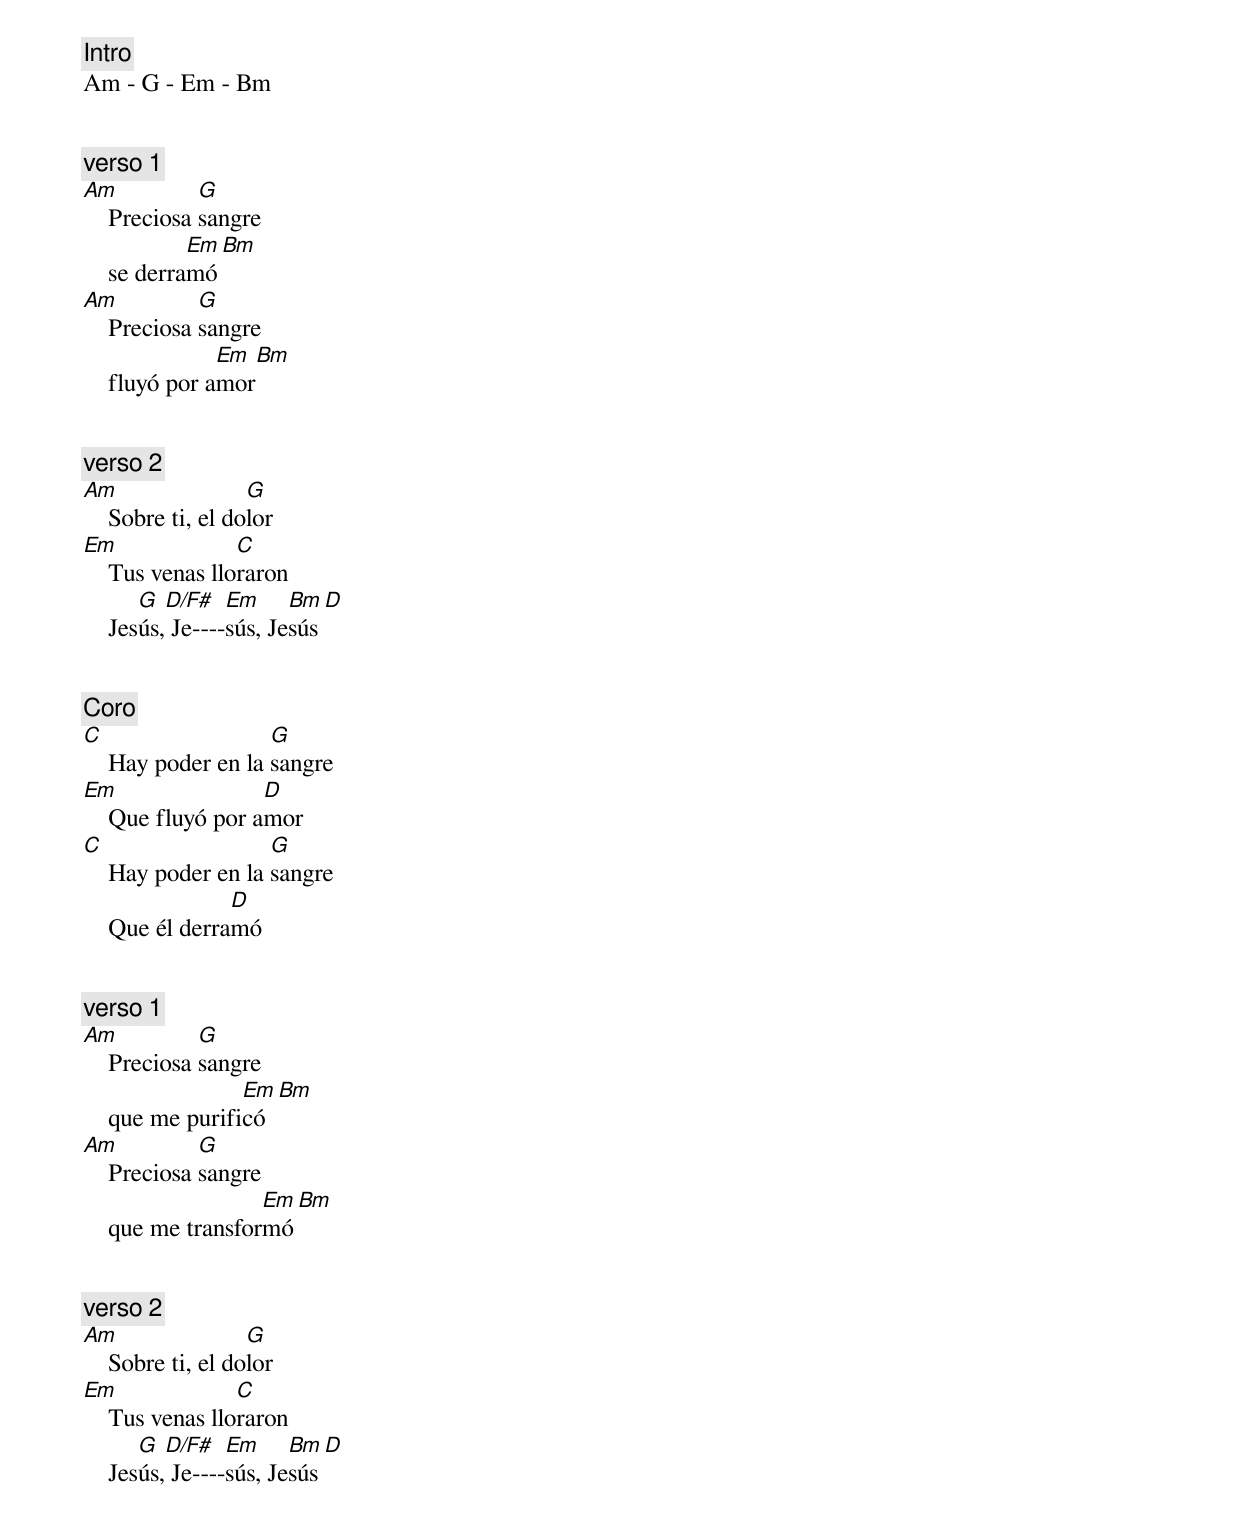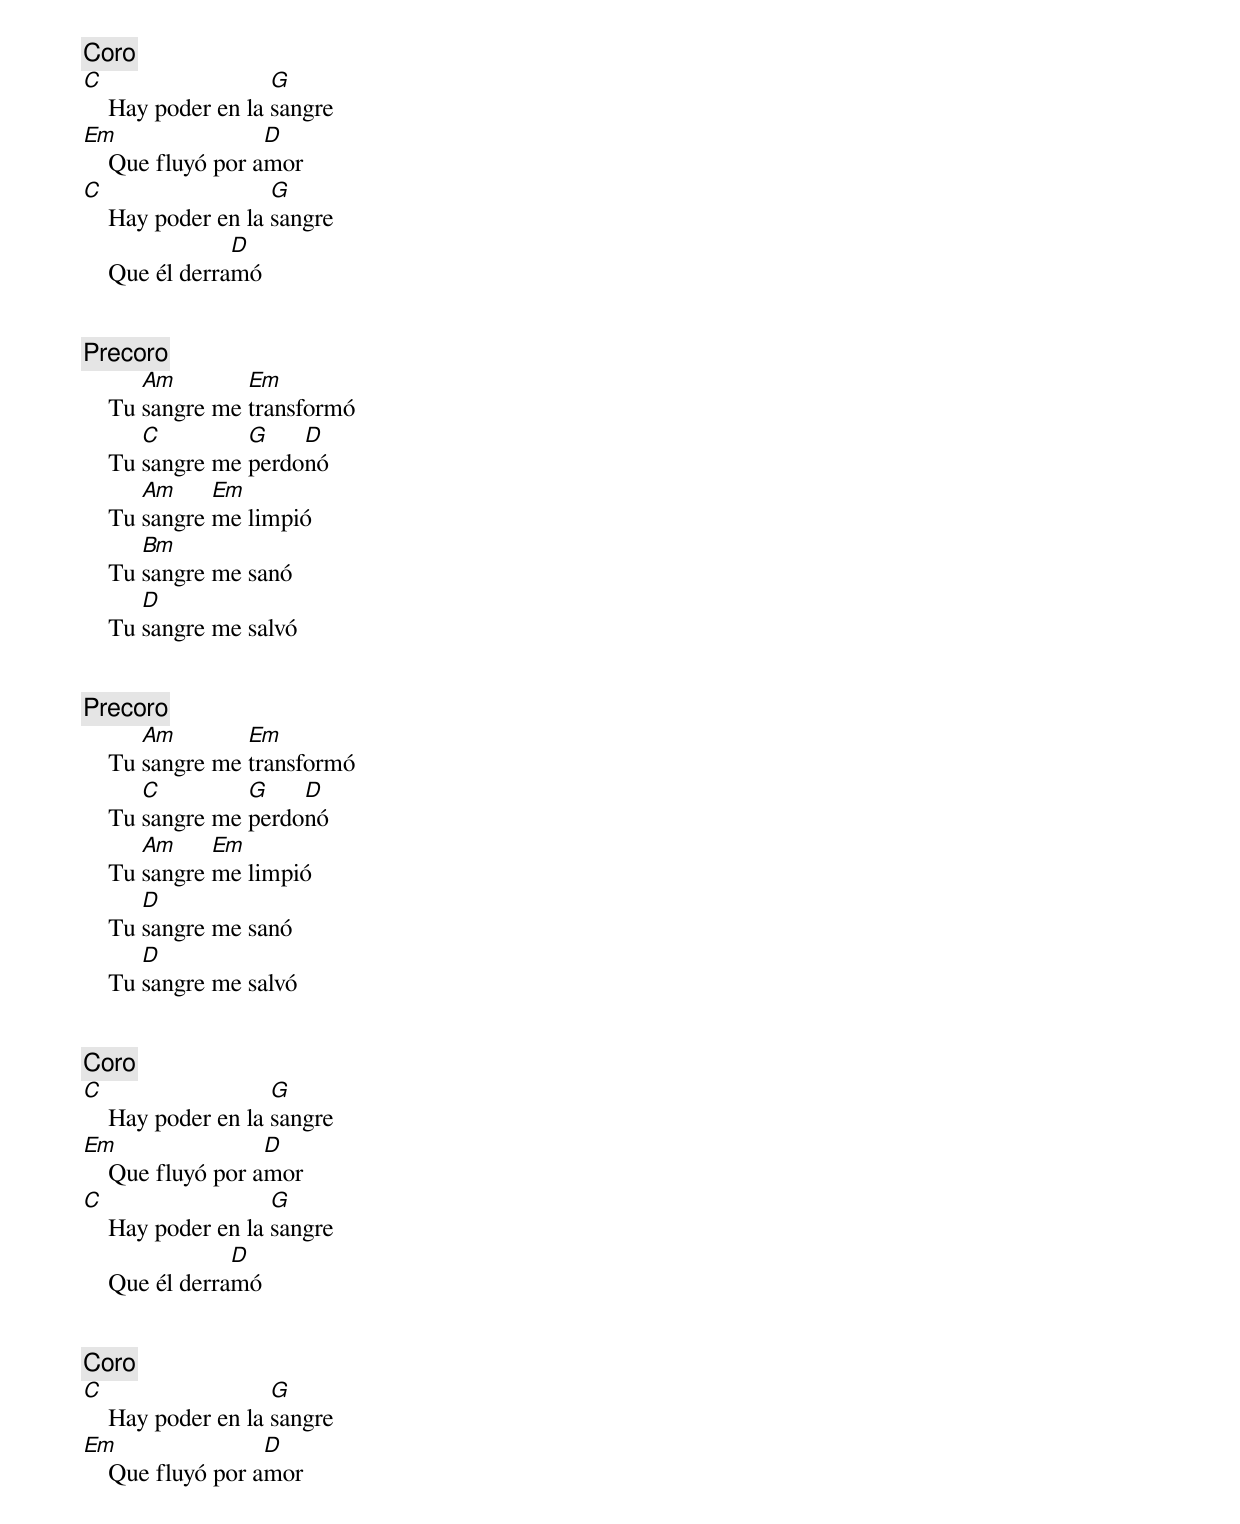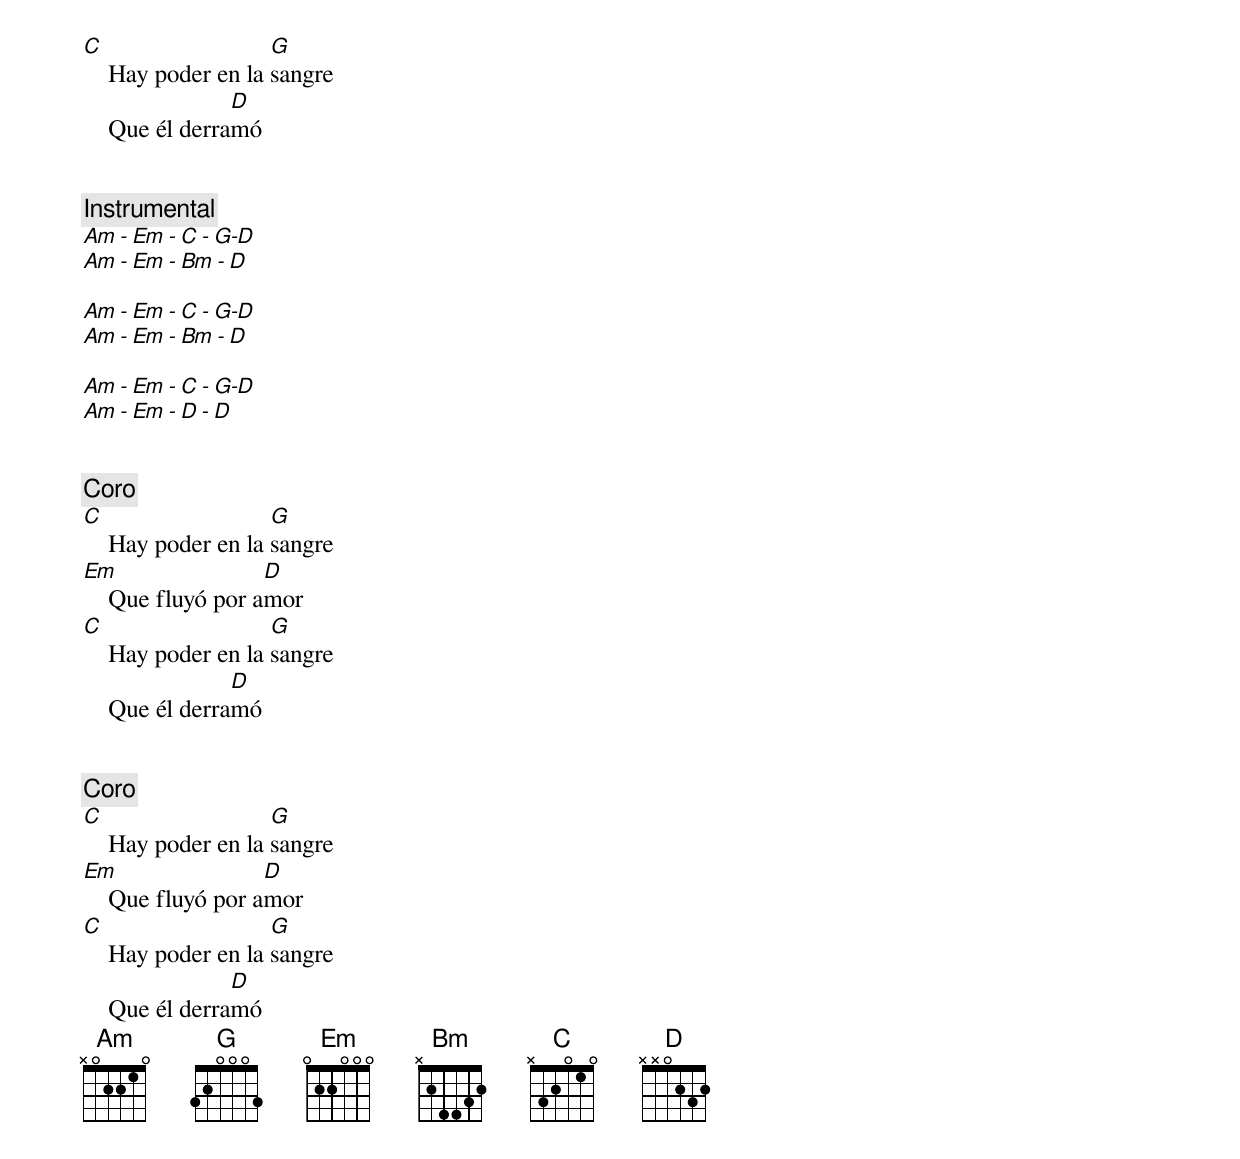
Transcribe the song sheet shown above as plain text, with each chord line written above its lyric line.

[Intro]
Am - G - Em - Bm


[verso 1]
Am           G
    Preciosa sangre
            Em  Bm
    se derramó
Am           G
    Preciosa sangre
               Em  Bm
    fluyó por amor


[verso 2]
Am                 G
    Sobre ti, el dolor
Em               C
    Tus venas lloraron
       G  D/F#   Em     Bm    D
    Jesús, Je----sús, Jesús


[Coro]
C                   G
    Hay poder en la sangre
Em                 D
    Que fluyó por amor
C                   G
    Hay poder en la sangre
                D
    Que él derramó


[verso 1]
Am           G
    Preciosa sangre
                 Em  Bm
    que me purificó
Am           G
    Preciosa sangre
                   Em  Bm
    que me transformó


[verso 2]
Am                 G
    Sobre ti, el dolor
Em               C
    Tus venas lloraron
       G  D/F#   Em     Bm    D
    Jesús, Je----sús, Jesús


[Coro]
C                   G
    Hay poder en la sangre
Em                 D
    Que fluyó por amor
C                   G
    Hay poder en la sangre
                D
    Que él derramó


[Precoro]
       Am        Em
    Tu sangre me transformó
       C         G    D
    Tu sangre me perdonó
       Am     Em
    Tu sangre me limpió
       Bm
    Tu sangre me sanó
       D
    Tu sangre me salvó


[Precoro]
       Am        Em
    Tu sangre me transformó
       C         G    D
    Tu sangre me perdonó
       Am     Em
    Tu sangre me limpió
       D
    Tu sangre me sanó
       D
    Tu sangre me salvó


[Coro]
C                   G
    Hay poder en la sangre
Em                 D
    Que fluyó por amor
C                   G
    Hay poder en la sangre
                D
    Que él derramó


[Coro]
C                   G
    Hay poder en la sangre
Em                 D
    Que fluyó por amor
C                   G
    Hay poder en la sangre
                D
    Que él derramó


[Instrumental]
Am - Em - C - G-D
Am - Em - Bm - D

Am - Em - C - G-D
Am - Em - Bm - D

Am - Em - C - G-D
Am - Em - D - D


[Coro]
C                   G
    Hay poder en la sangre
Em                 D
    Que fluyó por amor
C                   G
    Hay poder en la sangre
                D
    Que él derramó


[Coro]
C                   G
    Hay poder en la sangre
Em                 D
    Que fluyó por amor
C                   G
    Hay poder en la sangre
                D
    Que él derramó
